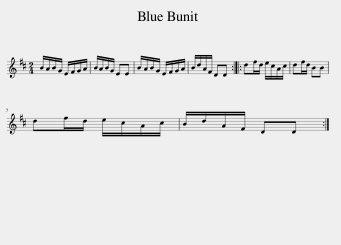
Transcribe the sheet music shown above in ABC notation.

X:1
L:1/8
M:2/4
I:linebreak $
K:D
V:1 treble
V:1
 B/A/B/G/ E/F/G/A/ | B/A/B/G/ EE | B/A/B/G/ E/F/G/A/ | B/d/A/F/ DD :: df/d/ e/c/A/c/ | %5
 df/d/ BB |$ df/d/ e/c/A/c/ | B/d/A/F/ DD :| %8
